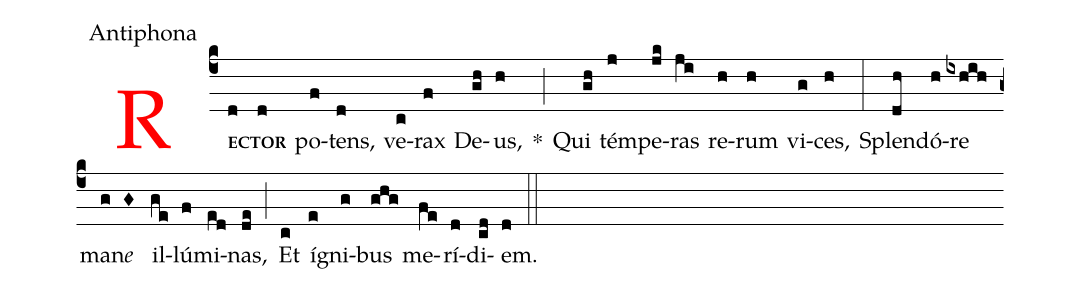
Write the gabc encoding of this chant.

office-part: Antiphona;
%%
<v>\frot{R}</v><v>\bf\scriptsize{E}</v>(c4d)<v>\bf\scriptsize{CTOR}</v>(d) po(f)tens,(d) ve(c)rax(f) De(gh)us,(h) *(;)
Qui(gh) tém(j)pe(jk)ras(ji) re(h)rum(h) vi(g)ces,(h) (:) Splen(dh)dó(h)re(ixhih) ma(g)n<i>e</i>(G) il(ge)lú(f)mi(ed)nas,(de) (;)
Et(c) íg(e)ni(g)bus(ghg) me(fe)rí(d)di(cd)em.(d) (::)
